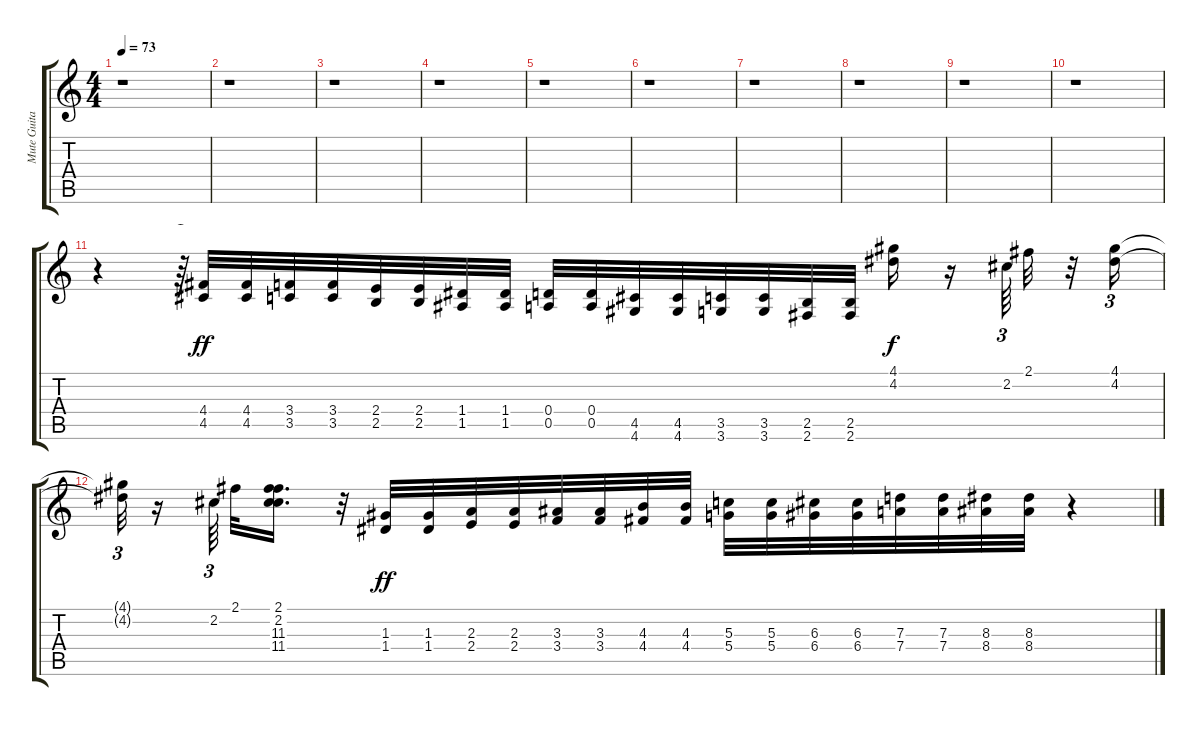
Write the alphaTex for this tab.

\track ("Mute Guitar" "Mute Guita") {instrument electricguitarmuted}
\staff {score tabs}
\tuning (E4 B3 G3 D3 A2 E2) {hide}
\ts (4 4)
\tempo 73
\clef g2
\ks c
r.1{dy ff} |
r.1 |
r.1 |
r.1 |
r.1 |
r.1 |
r.1 |
r.1 |
r.1 |
r.1 |
r.4 r.64{tu (3 2)} (4.4 4.5).32 (4.4 4.5).32 (3.4 3.5).32 (3.4 3.5).32 (2.4 2.5).32 (2.4 2.5).32 (1.4 1.5).32 (1.4 1.5).32 (0.4 0.5).32 (0.4 0.5).32 (4.5 4.6).32 (4.5 4.6).32 (3.5 3.6).32 (3.5 3.6).32 (2.5 2.6).32 (2.5 2.6).32 (4.1 4.2).16{dy f} r.16 2.2.64{tu (3 2)} 2.1.32 r.32 (4.1 4.2).16{tu (3 2)} |
(4.1{t} 4.2{t}).32{tu (3 2)} r.16 2.2.64{tu (3 2) beam splitsecondary} 2.1.32 (2.1 2.2 11.3 11.4).16{d} r.32 (1.3 1.4).32{dy ff} (1.3 1.4).32 (2.3 2.4).32 (2.3 2.4).32 (3.3 3.4).32 (3.3 3.4).32 (4.3 4.4).32 (4.3 4.4).32 (5.3 5.4).32 (5.3 5.4).32 (6.3 6.4).32 (6.3 6.4).32 (7.3 7.4).32 (7.3 7.4).32 (8.3 8.4).32 (8.3 8.4).32 r.4
